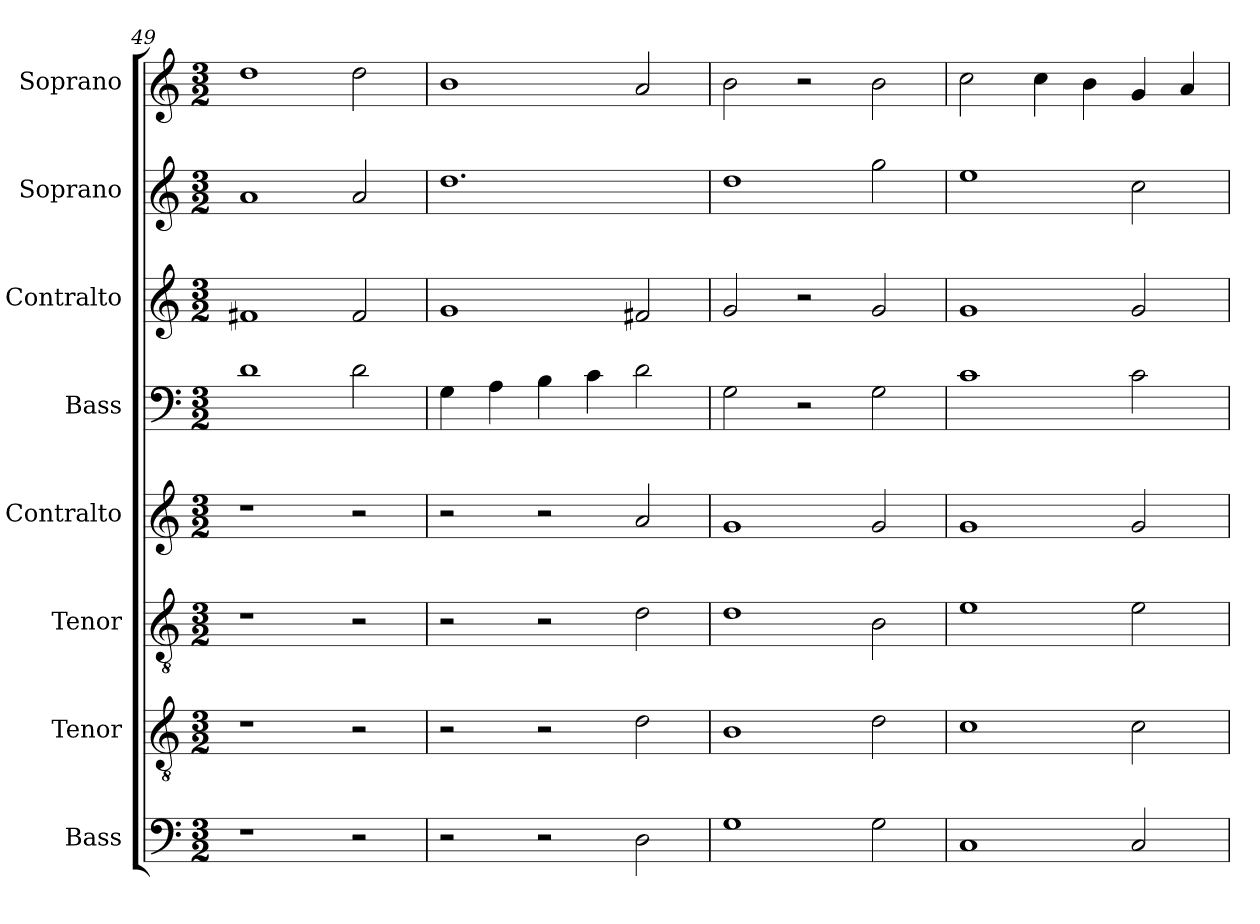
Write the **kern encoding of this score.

**kern	**kern	**kern	**kern	**kern	**kern	**kern	**kern
*part8	*part7	*part6	*part5	*part4	*part3	*part2	*part1
*staff8	*staff7	*staff6	*staff5	*staff4	*staff3	*staff2	*staff1
*I"Bass	*I"Tenor	*I"Tenor	*I"Contralto	*I"Bass	*I"Contralto	*I"Soprano	*I"Soprano
*I'B	*I'T	*I'T	*I'A	*I'B	*I'A	*I'S	*I'S
*clefF4	*clefGv2	*clefGv2	*clefG2	*clefF4	*clefG2	*clefG2	*clefG2
*k[]	*k[]	*k[]	*k[]	*k[]	*k[]	*k[]	*k[]
*G:mix	*G:mix	*G:mix	*G:mix	*G:mix	*G:mix	*G:mix	*G:mix
*M3/2	*M3/2	*M3/2	*M3/2	*M3/2	*M3/2	*M3/2	*M3/2
=49	=49	=49	=49	=49	=49	=49	=49
1r	1r	1r	1r	1d	1f#X	1a	1dd
2r	2r	2r	2r	2d	2f#	2a	2dd
=50	=50	=50	=50	=50	=50	=50	=50
2r	2r	2r	2r	4G	1g	1.dd	1b
.	.	.	.	4A	.	.	.
2r	2r	2r	2r	4B	.	.	.
.	.	.	.	4c	.	.	.
2D	2d	2d	2a	2d	2f#X	.	2a
=51	=51	=51	=51	=51	=51	=51	=51
1G	1B	1d	1g	2G	2g	1dd	2b
.	.	.	.	2r	2r	.	2r
2G	2d	2B	2g	2G	2g	2gg	2b
=52	=52	=52	=52	=52	=52	=52	=52
1C	1c	1e	1g	1c	1g	1ee	2cc
.	.	.	.	.	.	.	4cc
.	.	.	.	.	.	.	4b
2C	2c	2e	2g	2c	2g	2cc	4g
.	.	.	.	.	.	.	4a
=	=	=	=	=	=	=	=
*-	*-	*-	*-	*-	*-	*-	*-
